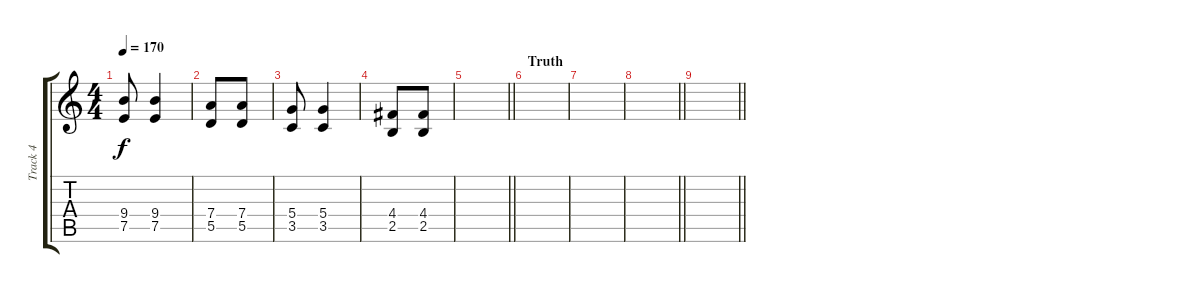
\track ("Track 4" "Track 4") {instrument distortionguitar}
\staff {score tabs}
\tuning (E4 B3 G3 D3 A2 E2) {hide}
\ts (4 4)
\tempo 170
\clef g2
\ks c
(9.4 7.5).8{dy f} (9.4 7.5).4 |
(7.4 5.5).8 (7.4 5.5).8 |
(5.4 3.5).8 (5.4 3.5).4 |
(4.4 2.5).8 (4.4 2.5).8 |
\barLineRight lightlight
|
\section ("" "Truth")
|
|
\barLineRight lightlight
|
\barLineRight lightlight
